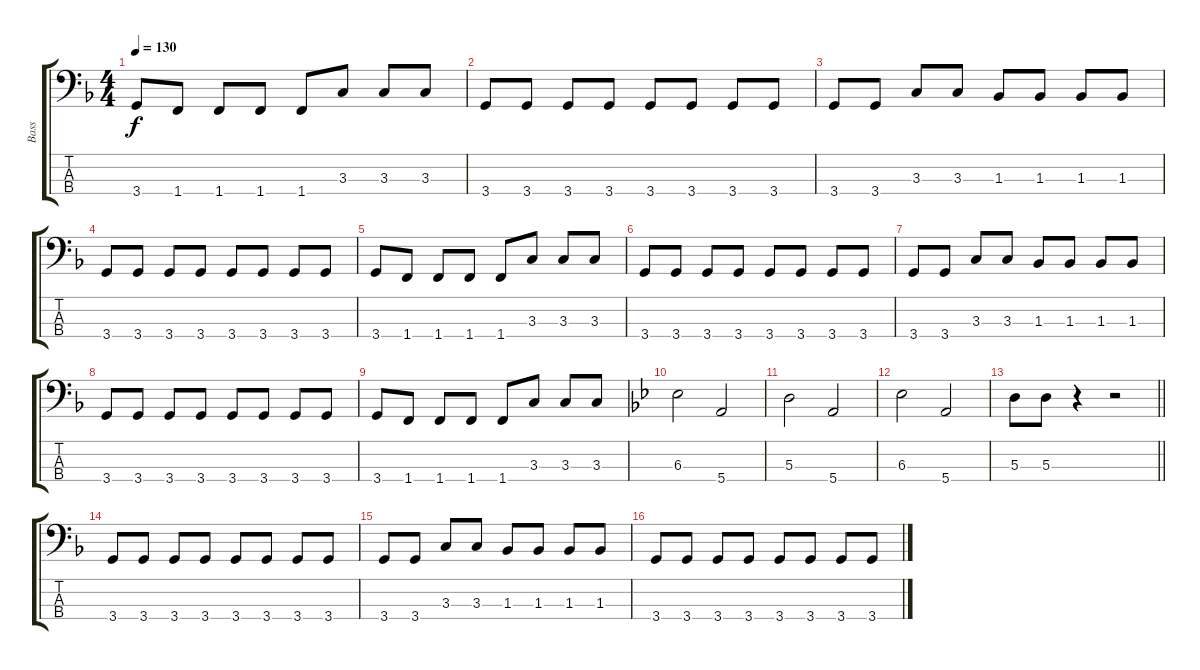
\track ("Bass" "Bass") {instrument electricbassfinger}
\staff {score tabs}
\tuning (G2 D2 A1 E1) {hide}
\ts (4 4)
\tempo 130
\clef f4
\ks f
3.4.8{dy f} 1.4.8 1.4.8 1.4.8 1.4.8 3.3.8 3.3.8 3.3.8 |
3.4.8 3.4.8 3.4.8 3.4.8 3.4.8 3.4.8 3.4.8 3.4.8 |
3.4.8 3.4.8 3.3.8 3.3.8 1.3.8 1.3.8 1.3.8 1.3.8 |
3.4.8 3.4.8 3.4.8 3.4.8 3.4.8 3.4.8 3.4.8 3.4.8 |
3.4.8 1.4.8 1.4.8 1.4.8 1.4.8 3.3.8 3.3.8 3.3.8 |
3.4.8 3.4.8 3.4.8 3.4.8 3.4.8 3.4.8 3.4.8 3.4.8 |
3.4.8 3.4.8 3.3.8 3.3.8 1.3.8 1.3.8 1.3.8 1.3.8 |
3.4.8 3.4.8 3.4.8 3.4.8 3.4.8 3.4.8 3.4.8 3.4.8 |
3.4.8 1.4.8 1.4.8 1.4.8 1.4.8 3.3.8 3.3.8 3.3.8 |
\ks bb
6.3.2 5.4.2 |
5.3.2 5.4.2 |
6.3.2 5.4.2 |
\barLineRight lightlight
5.3.8 5.3.8 r.4 r.2 |
\ks f
3.4.8 3.4.8 3.4.8 3.4.8 3.4.8 3.4.8 3.4.8 3.4.8 |
3.4.8 3.4.8 3.3.8 3.3.8 1.3.8 1.3.8 1.3.8 1.3.8 |
3.4.8 3.4.8 3.4.8 3.4.8 3.4.8 3.4.8 3.4.8 3.4.8
